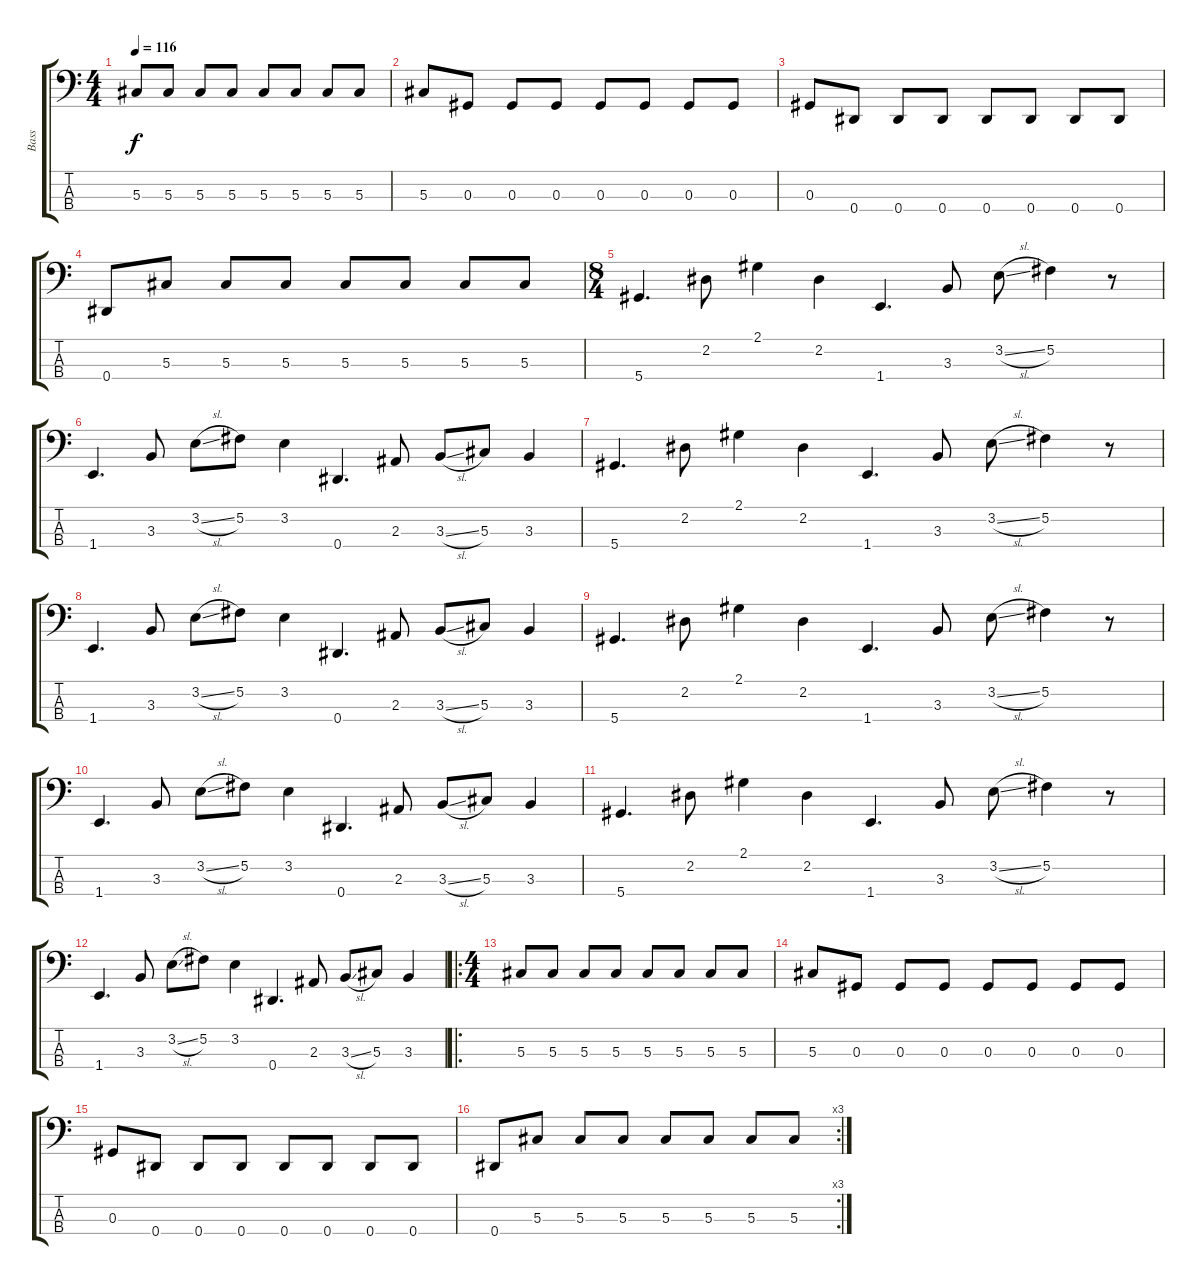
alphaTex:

\track ("Bass" "Bass") {instrument electricbassfinger}
\staff {score tabs}
\tuning (Gb2 Db2 Ab1 Eb1) {hide}
\ts (4 4)
\tempo 116
\clef f4
\ks c
5.3.8{dy f} 5.3.8 5.3.8 5.3.8 5.3.8 5.3.8 5.3.8 5.3.8 |
5.3.8 0.3.8 0.3.8 0.3.8 0.3.8 0.3.8 0.3.8 0.3.8 |
0.3.8 0.4.8 0.4.8 0.4.8 0.4.8 0.4.8 0.4.8 0.4.8 |
0.4.8 5.3.8 5.3.8 5.3.8 5.3.8 5.3.8 5.3.8 5.3.8 |
\ts (8 4)
5.4.4{d} 2.2.8 2.1.4 2.2.4 1.4.4{d} 3.3.8 3.2{sl}.8 5.2.4 r.8 |
1.4.4{d} 3.3.8 3.2{sl}.8 5.2.8 3.2.4 0.4.4{d} 2.3.8 3.3{sl}.8 5.3.8 3.3.4 |
5.4.4{d} 2.2.8 2.1.4 2.2.4 1.4.4{d} 3.3.8 3.2{sl}.8 5.2.4 r.8 |
1.4.4{d} 3.3.8 3.2{sl}.8 5.2.8 3.2.4 0.4.4{d} 2.3.8 3.3{sl}.8 5.3.8 3.3.4 |
5.4.4{d} 2.2.8 2.1.4 2.2.4 1.4.4{d} 3.3.8 3.2{sl}.8 5.2.4 r.8 |
1.4.4{d} 3.3.8 3.2{sl}.8 5.2.8 3.2.4 0.4.4{d} 2.3.8 3.3{sl}.8 5.3.8 3.3.4 |
5.4.4{d} 2.2.8 2.1.4 2.2.4 1.4.4{d} 3.3.8 3.2{sl}.8 5.2.4 r.8 |
1.4.4{d} 3.3.8 3.2{sl}.8 5.2.8 3.2.4 0.4.4{d} 2.3.8 3.3{sl}.8 5.3.8 3.3.4 |
\ro
\ts (4 4)
5.3.8 5.3.8 5.3.8 5.3.8 5.3.8 5.3.8 5.3.8 5.3.8 |
5.3.8 0.3.8 0.3.8 0.3.8 0.3.8 0.3.8 0.3.8 0.3.8 |
0.3.8 0.4.8 0.4.8 0.4.8 0.4.8 0.4.8 0.4.8 0.4.8 |
\rc 3
0.4.8 5.3.8 5.3.8 5.3.8 5.3.8 5.3.8 5.3.8 5.3.8
